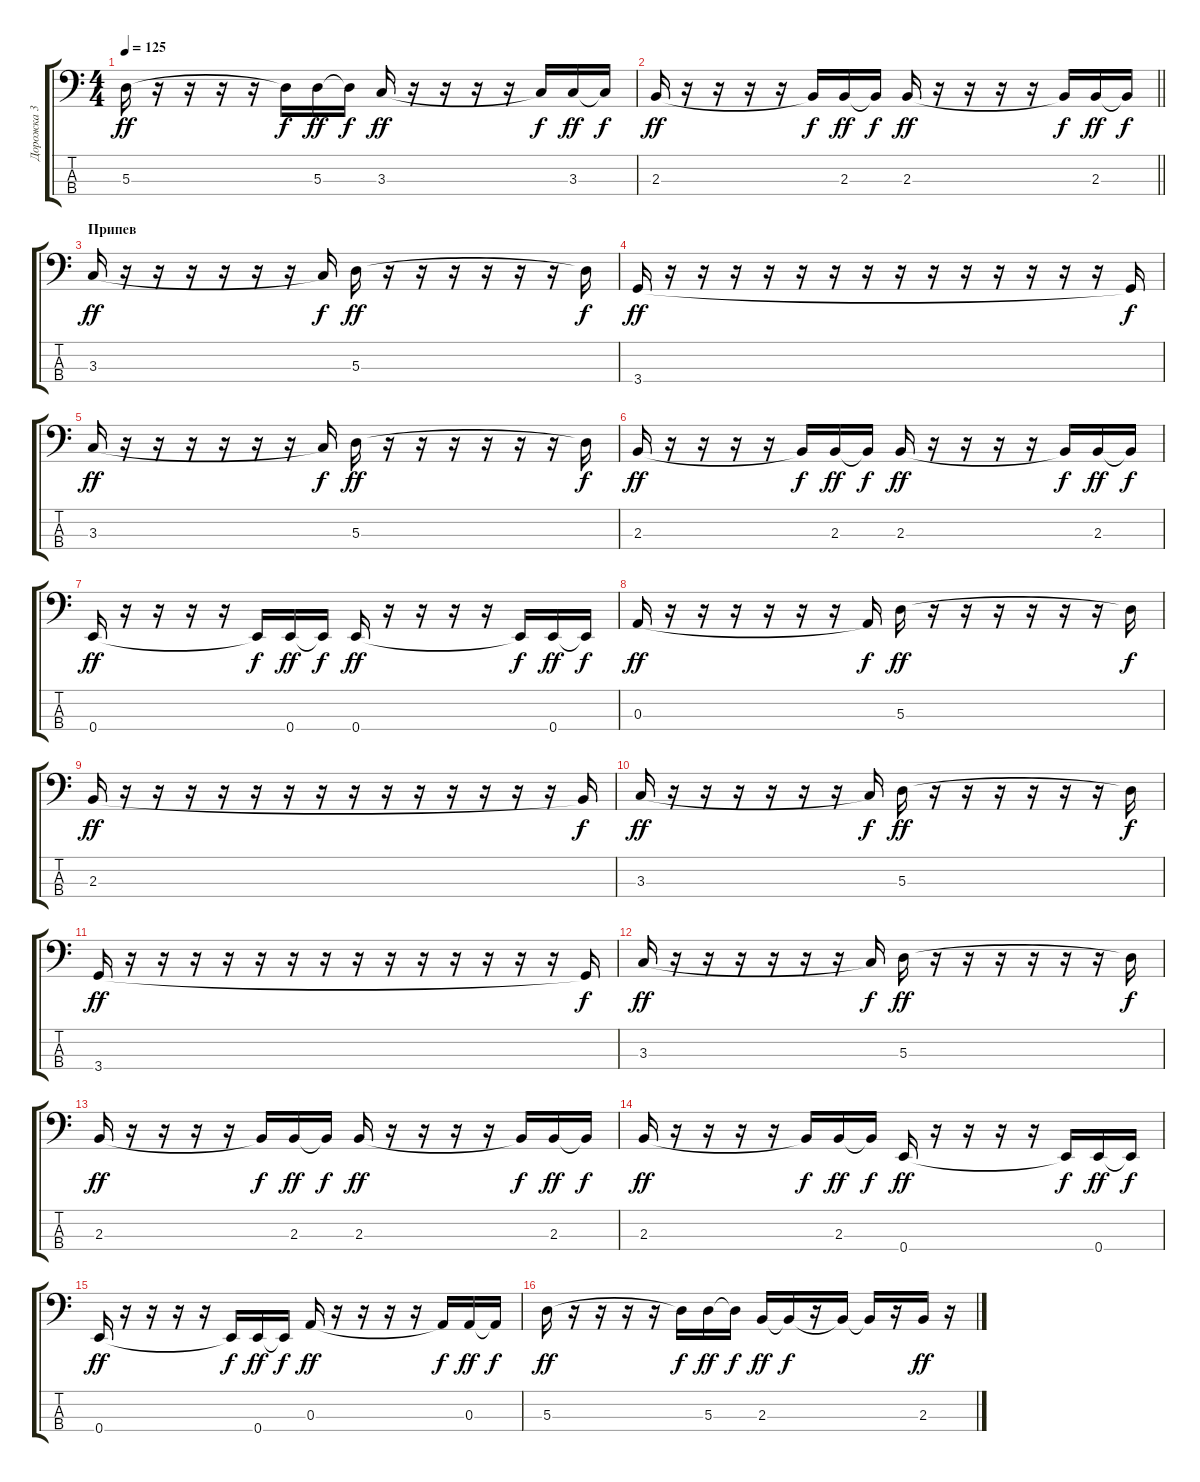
\track ("Дорожка 3" "Дорожка 3") {instrument electricbassfinger}
\staff {score tabs}
\tuning (G2 D2 A1 E1) {hide}
\ts (4 4)
\tempo 125
\clef f4
\ks c
5.3.16{dy ff} r.16 r.16 r.16 r.16 5.3{t}.16{dy f} 5.3.16{dy ff} 5.3{t}.16{dy f} 3.3.16{dy ff} r.16 r.16 r.16 r.16 3.3{t}.16{dy f} 3.3.16{dy ff} 3.3{t}.16{dy f} |
\barLineRight lightlight
2.3.16{dy ff} r.16 r.16 r.16 r.16 2.3{t}.16{dy f} 2.3.16{dy ff} 2.3{t}.16{dy f} 2.3.16{dy ff} r.16 r.16 r.16 r.16 2.3{t}.16{dy f} 2.3.16{dy ff} 2.3{t}.16{dy f} |
\section ("" "Припев")
3.3.16{dy ff} r.16 r.16 r.16 r.16 r.16 r.16 3.3{t}.16{dy f} 5.3.16{dy ff} r.16 r.16 r.16 r.16 r.16 r.16 5.3{t}.16{dy f} |
3.4.16{dy ff} r.16 r.16 r.16 r.16 r.16 r.16 r.16 r.16 r.16 r.16 r.16 r.16 r.16 r.16 3.4{t}.16{dy f} |
3.3.16{dy ff} r.16 r.16 r.16 r.16 r.16 r.16 3.3{t}.16{dy f} 5.3.16{dy ff} r.16 r.16 r.16 r.16 r.16 r.16 5.3{t}.16{dy f} |
2.3.16{dy ff} r.16 r.16 r.16 r.16 2.3{t}.16{dy f} 2.3.16{dy ff} 2.3{t}.16{dy f} 2.3.16{dy ff} r.16 r.16 r.16 r.16 2.3{t}.16{dy f} 2.3.16{dy ff} 2.3{t}.16{dy f} |
0.4.16{dy ff} r.16 r.16 r.16 r.16 0.4{t}.16{dy f} 0.4.16{dy ff} 0.4{t}.16{dy f} 0.4.16{dy ff} r.16 r.16 r.16 r.16 0.4{t}.16{dy f} 0.4.16{dy ff} 0.4{t}.16{dy f} |
0.3.16{dy ff} r.16 r.16 r.16 r.16 r.16 r.16 0.3{t}.16{dy f} 5.3.16{dy ff} r.16 r.16 r.16 r.16 r.16 r.16 5.3{t}.16{dy f} |
2.3.16{dy ff} r.16 r.16 r.16 r.16 r.16 r.16 r.16 r.16 r.16 r.16 r.16 r.16 r.16 r.16 2.3{t}.16{dy f} |
3.3.16{dy ff} r.16 r.16 r.16 r.16 r.16 r.16 3.3{t}.16{dy f} 5.3.16{dy ff} r.16 r.16 r.16 r.16 r.16 r.16 5.3{t}.16{dy f} |
3.4.16{dy ff} r.16 r.16 r.16 r.16 r.16 r.16 r.16 r.16 r.16 r.16 r.16 r.16 r.16 r.16 3.4{t}.16{dy f} |
3.3.16{dy ff} r.16 r.16 r.16 r.16 r.16 r.16 3.3{t}.16{dy f} 5.3.16{dy ff} r.16 r.16 r.16 r.16 r.16 r.16 5.3{t}.16{dy f} |
2.3.16{dy ff} r.16 r.16 r.16 r.16 2.3{t}.16{dy f} 2.3.16{dy ff} 2.3{t}.16{dy f} 2.3.16{dy ff} r.16 r.16 r.16 r.16 2.3{t}.16{dy f} 2.3.16{dy ff} 2.3{t}.16{dy f} |
2.3.16{dy ff} r.16 r.16 r.16 r.16 2.3{t}.16{dy f} 2.3.16{dy ff} 2.3{t}.16{dy f} 0.4.16{dy ff} r.16 r.16 r.16 r.16 0.4{t}.16{dy f} 0.4.16{dy ff} 0.4{t}.16{dy f} |
0.4.16{dy ff} r.16 r.16 r.16 r.16 0.4{t}.16{dy f} 0.4.16{dy ff} 0.4{t}.16{dy f} 0.3.16{dy ff} r.16 r.16 r.16 r.16 0.3{t}.16{dy f} 0.3.16{dy ff} 0.3{t}.16{dy f} |
5.3.16{dy ff} r.16 r.16 r.16 r.16 5.3{t}.16{dy f} 5.3.16{dy ff} 5.3{t}.16{dy f} 2.3.16{dy ff} 2.3{t}.16{dy f} r.16 2.3{t}.16 2.3{t}.16 r.16 2.3.16{dy ff} r.16
